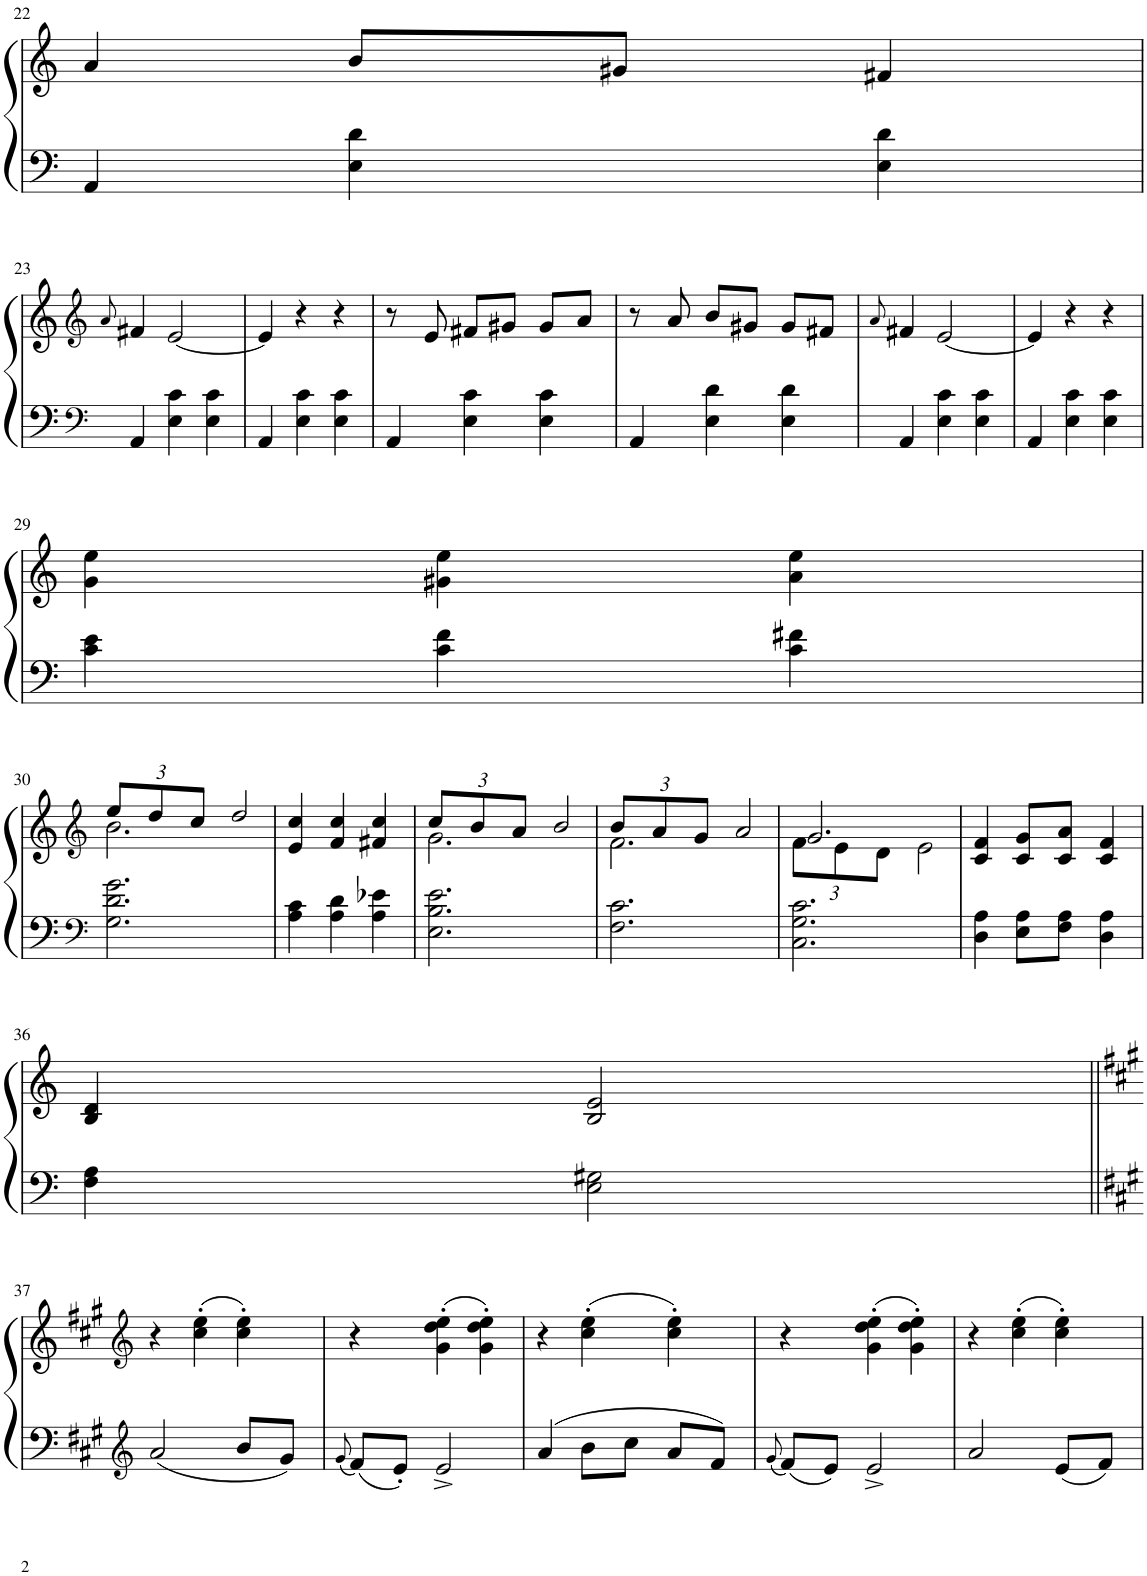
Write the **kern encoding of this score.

**kern	**kern
*part1	*part1
*staff2	*staff1
*I"unbenannt	*
!!LO:PB:g=z
*clefF4	*clefG2
*k[]	*k[]
*M3/4	*M3/4
=22	=22
4AA/	4a/
4E\ 4d\	8b/L
.	8g#X/J
4E\ 4d\	4f#X/
!!LO:LB:g=z
=23	=23
*clefF4	*clefG2
.	8qa/
4AA/	4f#X/
4E\ 4c\	[2e/
4E\ 4c\	.
=24	=24
4AA/	4e/]
4E\ 4c\	4r
4E\ 4c\	4r
=25	=25
4AA/	8r
.	8e/
4E\ 4c\	8f#X/L
.	8g#X/J
4E\ 4c\	8g#/L
.	8a/J
=26	=26
4AA/	8r
.	8a/
4E\ 4d\	8b/L
.	8g#X/J
4E\ 4d\	8g#/L
.	8f#X/J
=27	=27
.	8qa/
4AA/	4f#X/
4E\ 4c\	[2e/
4E\ 4c\	.
=28	=28
4AA/	4e/]
4E\ 4c\	4r
4E\ 4c\	4r
!!LO:LB:g=z
=29	=29
4c\ 4e\	4g\ 4ee\
4c\ 4f\	4g#X\ 4ee\
4c\ 4f#X\	4a\ 4ee\
!!LO:LB:g=z
=30	=30
*clefF4	*clefG2
*	*Xbrackettup
*	*^
2.G\ 2.d\ 2.g\	12ee/L	2.b\
.	12dd/	.
.	12cc/J	.
.	2dd/	.
*	*v	*v
=31	=31
4A\ 4c\	4e/ 4cc/
4A\ 4d\	4f/ 4cc/
4A\ 4e-X\	4f#X/ 4cc/
=32	=32
*	*^
2.E\ 2.B\ 2.e\	12cc/L	2.g\
.	12b/	.
.	12a/J	.
.	2b/	.
=33	=33	=33
2.F\ 2.c\	12b/L	2.f\
.	12a/	.
.	12g/J	.
.	2a/	.
=34	=34	=34
2.C\ 2.G\ 2.c\	2.g/	12f\L
.	.	12e\
.	.	12d\J
.	.	2e\
*	*v	*v
=35	=35
4D\ 4A\	4c/ 4f/
8E\ 8A\L	8c/ 8g/L
8F\ 8A\J	8c/ 8a/J
4D\ 4A\	4c/ 4f/
!!LO:LB:g=z
=36	=36
4F\ 4A\	4B/ 4d/
2E\ 2G#X\	2B/ 2e/
!!LO:LB:g=z
=37||	=37||
*clefG2	*clefG2
*k[f#c#g#]	*k[f#c#g#]
2a/	4r
.	(4cc#\' 4ee\'
8b/L	4cc#\' 4ee\')
8g#/J	.
=38	=38
8qg#/	.
8f#/L	4r
8e'/J	.
2e^/	(4g#\' 4dd\' 4ee\'
.	4g#\' 4dd\' 4ee\')
=39	=39
4a/	4r
8b\L	(4cc#\' 4ee\'
8cc#\J	.
8a/L	4cc#\' 4ee\')
8f#/J	.
=40	=40
8qg#/	.
8f#/L	4r
8e/J	.
2e^/	(4g#\' 4dd\' 4ee\'
.	4g#\' 4dd\' 4ee\')
=41	=41
2a/	4r
.	(4cc#\' 4ee\'
8e/L	4cc#\' 4ee\')
8f#/J	.
=	=
*-	*-
